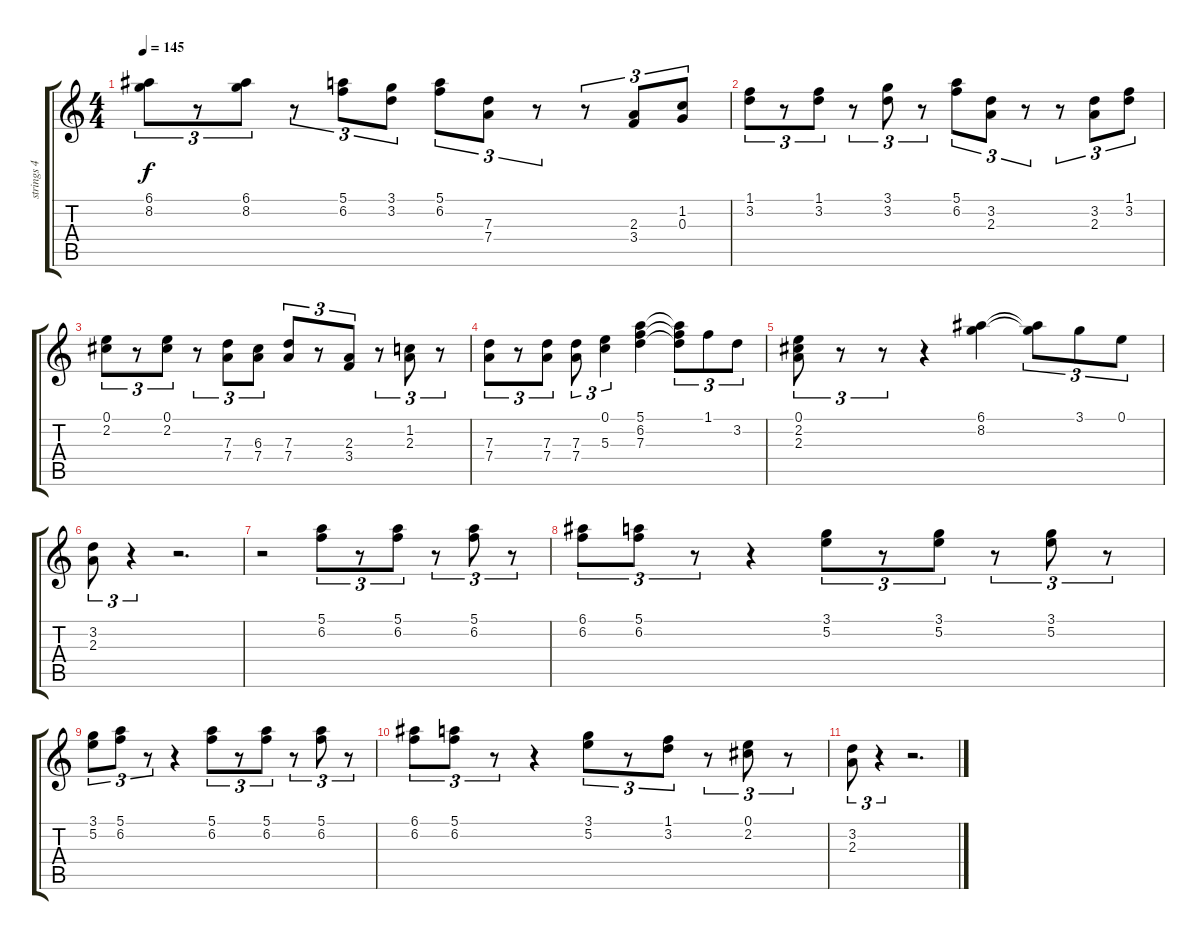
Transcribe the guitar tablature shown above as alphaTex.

\track ("strings 4" "strings 4") {instrument stringensemble1}
\staff {score tabs}
\tuning (E5 B4 G4 D4 A3 E3) {hide}
\ts (4 4)
\tempo 145
\clef g2
\ks c
(6.1 8.2).8{tu (3 2) dy f} r.8{tu (3 2)} (6.1 8.2).8{tu (3 2)} r.8{tu (3 2)} (5.1 6.2).8{tu (3 2)} (3.1 3.2).8{tu (3 2)} (5.1 6.2).8{tu (3 2)} (7.3 7.4).8{tu (3 2)} r.8{tu (3 2)} r.8{tu (3 2)} (2.3 3.4).8{tu (3 2)} (1.2 0.3).8{tu (3 2)} |
(1.1 3.2).8{tu (3 2)} r.8{tu (3 2)} (1.1 3.2).8{tu (3 2)} r.8{tu (3 2)} (3.1 3.2).8{tu (3 2)} r.8{tu (3 2)} (5.1 6.2).8{tu (3 2)} (3.2 2.3).8{tu (3 2)} r.8{tu (3 2)} r.8{tu (3 2)} (3.2 2.3).8{tu (3 2)} (1.1 3.2).8{tu (3 2)} |
(0.1 2.2).8{tu (3 2)} r.8{tu (3 2)} (0.1 2.2).8{tu (3 2)} r.8{tu (3 2)} (7.3 7.4).8{tu (3 2)} (6.3 7.4).8{tu (3 2)} (7.3 7.4).8{tu (3 2)} r.8{tu (3 2)} (2.3 3.4).8{tu (3 2)} r.8{tu (3 2)} (1.2 2.3).8{tu (3 2)} r.8{tu (3 2)} |
(7.3 7.4).8{tu (3 2)} r.8{tu (3 2)} (7.3 7.4).8{tu (3 2)} (7.3 7.4).8{tu (3 2)} (0.1 5.3).4{tu (3 2)} (5.1 6.2 7.3).4 (5.1{t} 6.2{t} 7.3{t}).8{tu (3 2)} 1.1.8{tu (3 2)} 3.2.8{tu (3 2)} |
(0.1 2.2 2.3).8{tu (3 2)} r.8{tu (3 2)} r.8{tu (3 2)} r.4 (6.1 8.2).4 (6.1{t} 8.2{t}).8{tu (3 2)} 3.1.8{tu (3 2)} 0.1.8{tu (3 2)} |
(3.2 2.3).8{tu (3 2)} r.4{tu (3 2)} r.2{d} |
r.2 (5.1 6.2).8{tu (3 2)} r.8{tu (3 2)} (5.1 6.2).8{tu (3 2)} r.8{tu (3 2)} (5.1 6.2).8{tu (3 2)} r.8{tu (3 2)} |
(6.1 6.2).8{tu (3 2)} (5.1 6.2).8{tu (3 2)} r.8{tu (3 2)} r.4 (3.1 5.2).8{tu (3 2)} r.8{tu (3 2)} (3.1 5.2).8{tu (3 2)} r.8{tu (3 2)} (3.1 5.2).8{tu (3 2)} r.8{tu (3 2)} |
(3.1 5.2).8{tu (3 2)} (5.1 6.2).8{tu (3 2)} r.8{tu (3 2)} r.4 (5.1 6.2).8{tu (3 2)} r.8{tu (3 2)} (5.1 6.2).8{tu (3 2)} r.8{tu (3 2)} (5.1 6.2).8{tu (3 2)} r.8{tu (3 2)} |
(6.1 6.2).8{tu (3 2)} (5.1 6.2).8{tu (3 2)} r.8{tu (3 2)} r.4 (3.1 5.2).8{tu (3 2)} r.8{tu (3 2)} (1.1 3.2).8{tu (3 2)} r.8{tu (3 2)} (0.1 2.2).8{tu (3 2)} r.8{tu (3 2)} |
(3.2 2.3).8{tu (3 2)} r.4{tu (3 2)} r.2{d}
